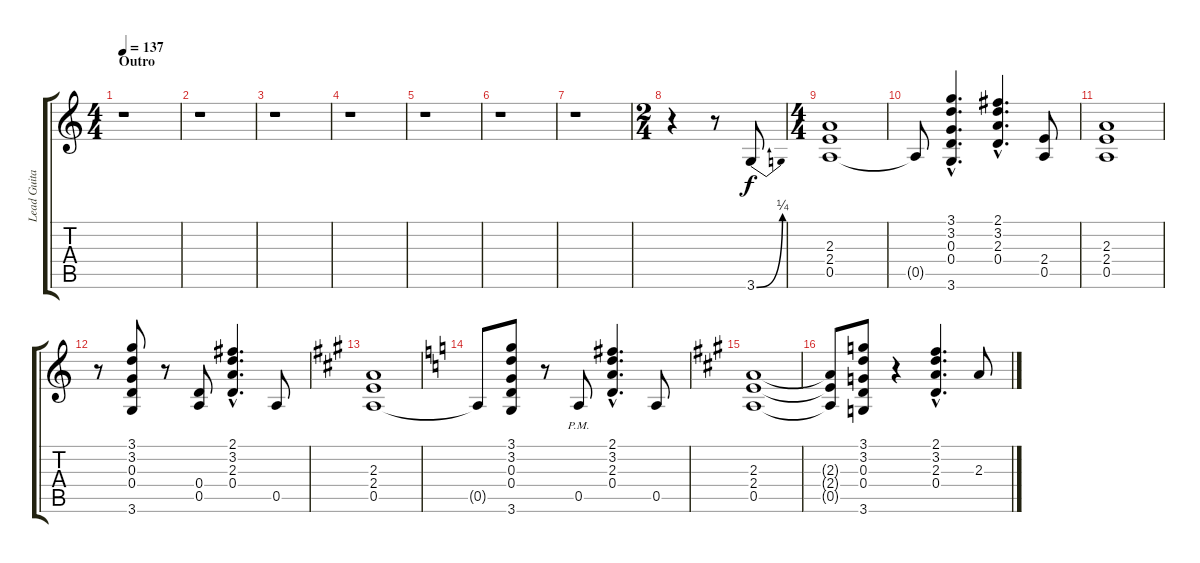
\track ("Lead Guitar 2" "Lead Guita") {instrument distortionguitar}
\staff {score tabs}
\tuning (E4 B3 G3 D3 A2 E2) {hide}
\ts (4 4)
\section ("" "Outro")
\tempo 137
\clef g2
\ks c
r.1{dy f} |
r.1 |
r.1 |
r.1 |
r.1 |
r.1 |
r.1 |
\ts (2 4)
r.4 r.8 3.6{be (bend 0 0 60 1)}.8 |
\ts (4 4)
(2.3 2.4 0.5).1 |
0.5{t}.8 (3.1{hac} 3.2{hac} 0.3{hac} 0.4{hac} 3.6{hac}).4{d} (2.1{hac} 3.2{hac} 2.3{hac} 0.4{hac}).4{d} (2.4 0.5).8 |
(2.3 2.4 0.5).1 |
r.8 (3.1 3.2 0.3 0.4 3.6).8 r.8 (0.4 0.5).8 (2.1{hac} 3.2{hac} 2.3{hac} 0.4{hac}).4{d} 0.5.8 |
\ks a
(2.3 2.4 0.5).1 |
\ks c
0.5{t}.8 (3.1 3.2 0.3 0.4 3.6).8 r.8 0.5{pm}.8 (2.1{hac} 3.2{hac} 2.3{hac} 0.4{hac}).4{d} 0.5.8 |
\ks a
(2.3 2.4 0.5).1 |
(2.3{t} 2.4{t} 0.5{t}).8 (3.1 3.2 0.3 0.4 3.6).8 r.4 (2.1{hac} 3.2{hac} 2.3{hac} 0.4{hac}).4{d} 2.3.8
